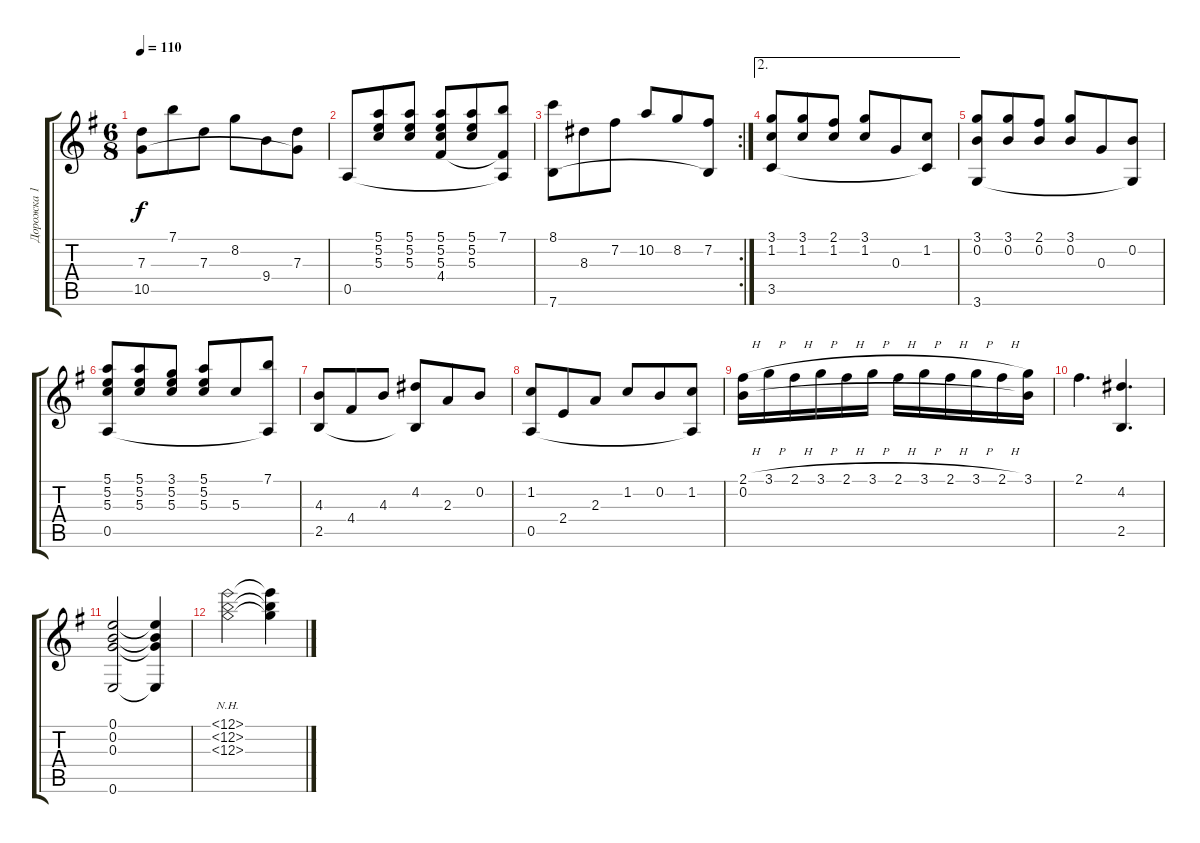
\track ("Дорожка 1" "Дорожка 1") {instrument acousticguitarnylon}
\staff {score tabs}
\tuning (E4 B3 G3 D3 A2 E2) {hide}
\ts (6 8)
\tempo 110
\clef g2
\ks eminor
(7.3 10.5).8{dy f} 7.1.8 7.3.8 8.2.8 9.4.8 (7.3 10.5{t}).8 |
0.5.8 (5.1 5.2 5.3).8 (5.1 5.2 5.3).8 (5.1 5.2 5.3 4.4).8 (5.1 5.2 5.3).8 (7.1 4.4{t} 0.5{t}).8 |
\rc 2
(8.1 7.6).8 8.3.8 7.2.8 10.2.8 8.2.8 (7.2 7.6{t}).8 |
\ae 2
(3.1 1.2 3.5).8 (3.1 1.2).8 (2.1 1.2).8 (3.1 1.2).8 0.3.8 (1.2 3.5{t}).8 |
(3.1 0.2 3.6).8 (3.1 0.2).8 (2.1 0.2).8 (3.1 0.2).8 0.3.8 (0.2 3.6{t}).8 |
(5.1 5.2 5.3 0.5).8 (5.1 5.2 5.3).8 (3.1 5.2 5.3).8 (5.1 5.2 5.3).8 5.3.8 (7.1 0.5{t}).8 |
(4.3 2.5).8 4.4.8 4.3.8 (4.2 2.5{t}).8 2.3.8 0.2.8 |
(1.2 0.5).8 2.4.8 2.3.8 1.2.8 0.2.8 (1.2 0.5{t}).8 |
(2.1{h} 0.2).16 3.1{h}.16 2.1{h}.16 3.1{h}.16 2.1{h}.16 3.1{h}.16 2.1{h}.16 3.1{h}.16 2.1{h}.16 3.1{h}.16 2.1{h}.16 (3.1 0.2{t}).16 |
2.1.4{d} (4.2 2.5).4{d} |
(0.1 0.2 0.3 0.6).2 (0.1{t} 0.2{t} 0.3{t} 0.6{t}).4 |
(12.1{nh} 12.2{nh} 12.3{nh}).2 (12.1{t} 12.2{t} 12.3{t}).4
